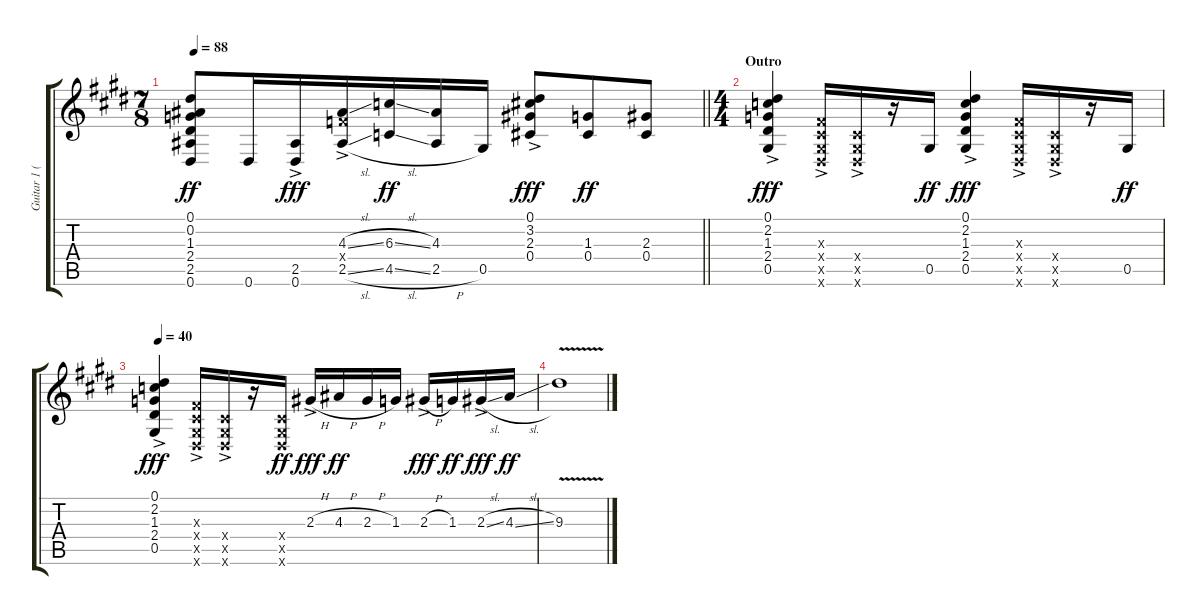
\track ("Guitar 1 (Billy)" "Guitar 1 (") {instrument distortionguitar}
\staff {score tabs}
\tuning (Eb4 Bb3 Gb3 Db3 Ab2 Eb2) {hide}
\ts (7 8)
\tempo 88
\clef g2
\barLineRight lightlight
\ks c#minor
(0.1{t} 0.2{t} 1.3{t} 2.4{t} 2.5{t} 0.6{t}).8{dy ff} 0.6.16 (2.5{ac} 0.6{ac}).16{dy fff} (4.3{sl ac} 4.4{ac x} 2.5{sl ac}).16 (6.3{sl} 4.5{sl}).16{dy ff} (4.3 2.5{h}).16 0.5.16 (0.1 3.2{ac} 2.3{ac} 0.4{ac}).8{dy fff} (1.3 0.4).8{dy ff} (2.3 0.4).8 |
\ts (4 4)
\section ("" "Outro")
\ks e
(0.1{ac} 2.2{ac} 1.3{ac} 2.4{ac} 0.5{ac}).4{dy fff} (0.3{ac x} 0.4{ac x} 0.5{ac x} 0.6{ac x}).16 (0.4{ac x} 0.5{ac x} 0.6{ac x}).16 r.16 0.5.16{dy ff} (0.1{ac} 2.2{ac} 1.3{ac} 2.4{ac} 0.5{ac}).4{dy fff} (0.3{ac x} 0.4{ac x} 0.5{ac x} 0.6{ac x}).16 (0.4{ac x} 0.5{ac x} 0.6{ac x}).16 r.16 0.5.16{dy ff} |
\tempo 40
\ks c#minor
(0.1{ac} 2.2{ac} 1.3{ac} 2.4{ac} 0.5{ac}).4{dy fff} (0.3{ac x} 0.4{ac x} 0.5{ac x} 0.6{ac x}).16 (0.4{ac x} 0.5{ac x} 0.6{ac x}).16 r.16 (0.4{x} 0.5{x} 0.6{x}).16{dy ff} 2.3{h ac}.16{dy fff} 4.3{h}.16{dy ff} 2.3{h}.16 1.3.16 2.3{h ac}.16{dy fff} 1.3.16{dy ff} 2.3{sl ac}.16{dy fff} 4.3{sl}.16{dy ff} |
9.3{v}.1
